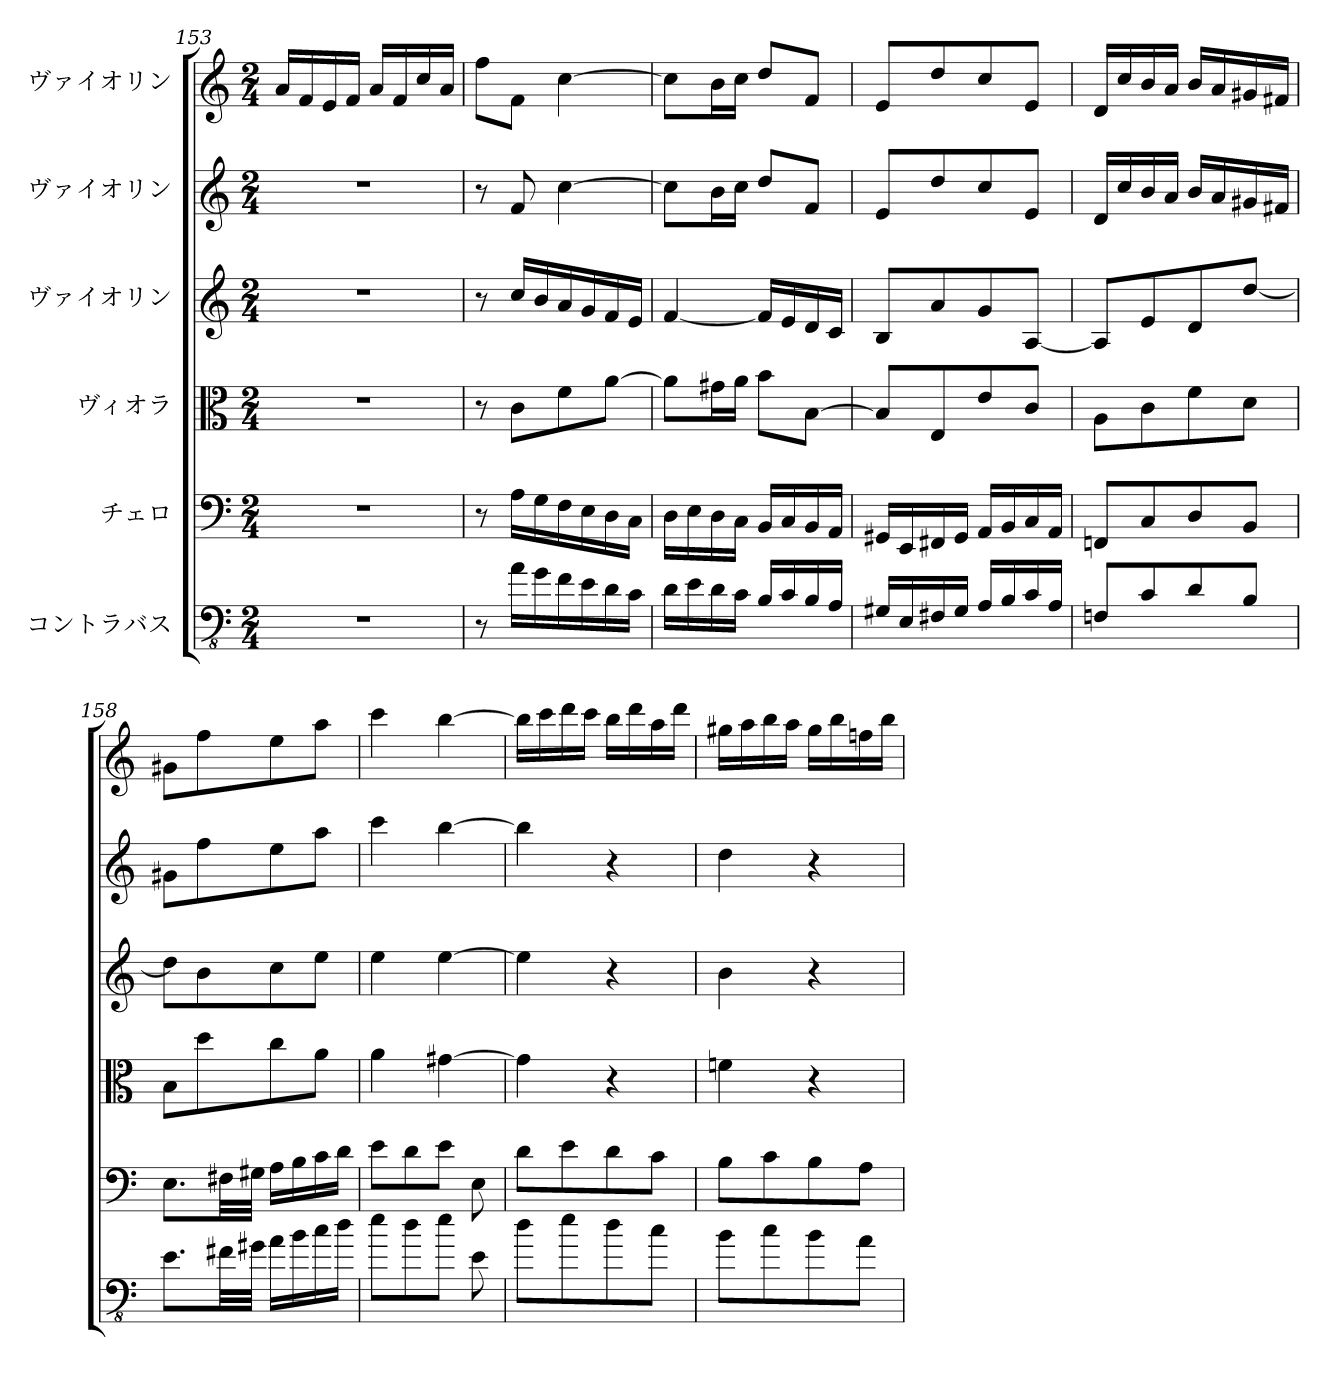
**kern	**kern	**kern	**kern	**kern	**kern
*part6	*part5	*part4	*part3	*part2	*part1
*staff6	*staff5	*staff4	*staff3	*staff2	*staff1
*I"コントラバス	*I"チェロ	*I"ヴィオラ	*I"ヴァイオリン	*I"ヴァイオリン	*I"ヴァイオリン
*clefFv4	*clefF4	*clefC3	*clefG2	*clefG2	*clefG2
*ITrd7c12	*	*	*	*	*
*k[]	*k[]	*k[]	*k[]	*k[]	*k[]
*M2/4	*M2/4	*M2/4	*M2/4	*M2/4	*M2/4
=153	=153	=153	=153	=153	=153
2r	2r	2r	2r	2r	16a/LL
.	.	.	.	.	16f/
.	.	.	.	.	16e/
.	.	.	.	.	16f/JJ
.	.	.	.	.	16a/LL
.	.	.	.	.	16f/
.	.	.	.	.	16cc/
.	.	.	.	.	16a/JJ
=154	=154	=154	=154	=154	=154
8r	8r	8r	8r	8r	8ff\L
16AA\LL	16A\LL	8c\L	16cc/LL	8f/	8f\J
16GG\	16G\	.	16b/	.	.
16FF\	16F\	8f\	16a/	[4cc\	[4cc\
16EE\	16E\	.	16g/	.	.
16DD\	16D\	[8a\J	16f/	.	.
16CC\JJ	16C\JJ	.	16e/JJ	.	.
=155	=155	=155	=155	=155	=155
16DD\LL	16D\LL	8a\L]	[4f/	8cc\L]	8cc\L]
16EE\	16E\	.	.	.	.
16DD\	16D\	16g#X\L	.	16b\L	16b\L
16CC\JJ	16C\JJ	16a\JJ	.	16cc\JJ	16cc\JJ
16BBB/LL	16BB/LL	8b\L	16f/LL]	8dd/L	8dd/L
16CC/	16C/	.	16e/	.	.
16BBB/	16BB/	[8B\J	16d/	8f/J	8f/J
16AAA/JJ	16AA/JJ	.	16c/JJ	.	.
=156	=156	=156	=156	=156	=156
16GGG#X/LL	16GG#X/LL	8B/L]	8B/L	8e/L	8e/L
16EEE/	16EE/	.	.	.	.
16FFF#X/	16FF#X/	8E/	8a/	8dd/	8dd/
16GGG#/JJ	16GG#/JJ	.	.	.	.
16AAA/LL	16AA/LL	8e/	8g/	8cc/	8cc/
16BBB/	16BB/	.	.	.	.
16CC/	16C/	8c/J	[8A/J	8e/J	8e/J
16AAA/JJ	16AA/JJ	.	.	.	.
=157	=157	=157	=157	=157	=157
8FFFn/L	8FFn/L	8A\L	8A/L]	16d/LL	16d/LL
.	.	.	.	16cc/	16cc/
8CC/	8C/	8c\	8e/	16b/	16b/
.	.	.	.	16a/JJ	16a/JJ
8DD/	8D/	8f\	8d/	16b/LL	16b/LL
.	.	.	.	16a/	16a/
8BBB/J	8BB/J	8d\J	[8dd/J	16g#X/	16g#X/
.	.	.	.	16f#X/JJ	16f#X/JJ
!!LO:PB:g=z
=158	=158	=158	=158	=158	=158
8.EE\L	8.E\L	8B\L	8dd\L]	8g#X\L	8g#X\L
.	.	8dd\	8b\	8ff\	8ff\
32FF#X\LL	32F#X\LL	.	.	.	.
32GG#X\JJJ	32G#X\JJJ	.	.	.	.
16AA\LL	16A\LL	8cc\	8cc\	8ee\	8ee\
16BB\	16B\	.	.	.	.
16C\	16c\	8a\J	8ee\J	8aa\J	8aa\J
16D\JJ	16d\JJ	.	.	.	.
=159	=159	=159	=159	=159	=159
8E\L	8e\L	4a\	4ee\	4ccc\	4ccc\
8D\	8d\	.	.	.	.
8E\J	8e\J	[4g#X\	[4ee\	[4bb\	[4bb\
8EE\	8E\	.	.	.	.
=160	=160	=160	=160	=160	=160
8D\L	8d\L	4g#\]	4ee\]	4bb\]	16bb\LL]
.	.	.	.	.	16ccc\
8E\	8e\	.	.	.	16ddd\
.	.	.	.	.	16ccc\JJ
8D\	8d\	4r	4r	4r	16bb\LL
.	.	.	.	.	16ddd\
8C\J	8c\J	.	.	.	16aa\
.	.	.	.	.	16ddd\JJ
=161	=161	=161	=161	=161	=161
8BB\L	8B\L	4fn\	4b\	4dd\	16gg#X\LL
.	.	.	.	.	16aa\
8C\	8c\	.	.	.	16bb\
.	.	.	.	.	16aa\JJ
8BB\	8B\	4r	4r	4r	16gg#\LL
.	.	.	.	.	16bb\
8AA\J	8A\J	.	.	.	16ffn\
.	.	.	.	.	16bb\JJ
=	=	=	=	=	=
*-	*-	*-	*-	*-	*-
